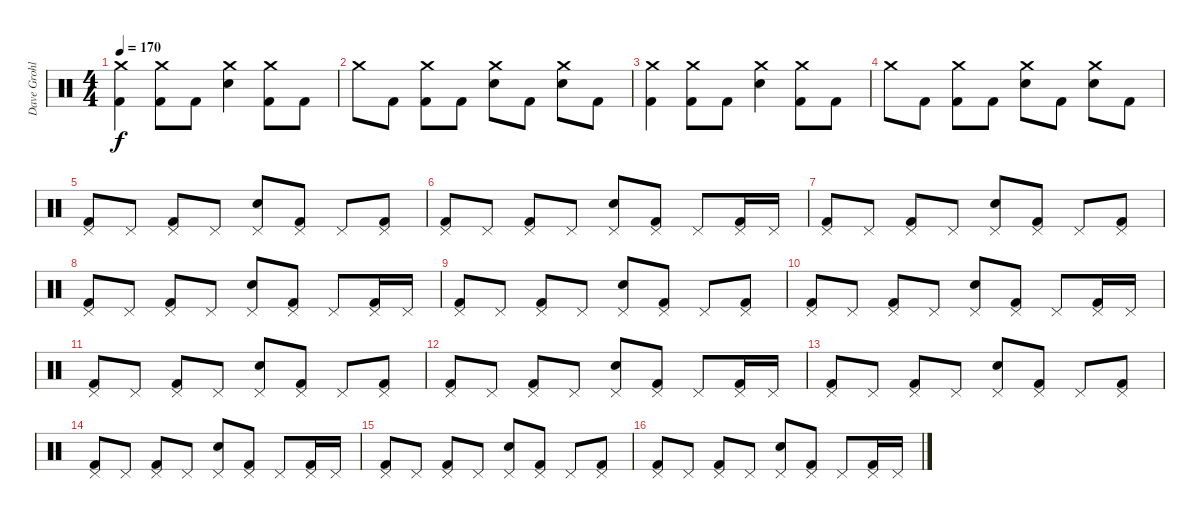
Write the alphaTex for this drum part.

\track ("Dave Grohl (Drums)" "Dave Grohl") {instrument percussion}
\staff {score}
\articulation defaults
\ts (4 4)
\tempo 170
\clef neutral
\ks c
("Crash medium (hit)" "Kick (hit) 2").4{dy f} ("Crash medium (hit)" "Kick (hit) 2").8 "Kick (hit) 2".8 ("Crash medium (hit)" "Electric Snare (hit)").4 ("Crash medium (hit)" "Kick (hit) 2").8 "Kick (hit) 2".8 |
"Crash medium (hit)".8 "Kick (hit) 2".8 ("Crash medium (hit)" "Kick (hit) 2").8 "Kick (hit) 2".8 ("Crash medium (hit)" "Electric Snare (hit)").8 "Kick (hit) 2".8 ("Crash medium (hit)" "Electric Snare (hit)").8 "Kick (hit) 2".8 |
("Crash medium (hit)" "Kick (hit) 2").4 ("Crash medium (hit)" "Kick (hit) 2").8 "Kick (hit) 2".8 ("Crash medium (hit)" "Electric Snare (hit)").4 ("Crash medium (hit)" "Kick (hit) 2").8 "Kick (hit) 2".8 |
"Crash medium (hit)".8 "Kick (hit) 2".8 ("Crash medium (hit)" "Kick (hit) 2").8 "Kick (hit) 2".8 ("Crash medium (hit)" "Electric Snare (hit)").8 "Kick (hit) 2".8 ("Crash medium (hit)" "Electric Snare (hit)").8 "Kick (hit) 2".8 |
("Pedal Hi-Hat (hit)" "Kick (hit) 2").8 "Pedal Hi-Hat (hit)".8 ("Pedal Hi-Hat (hit)" "Kick (hit) 2").8 "Pedal Hi-Hat (hit)".8 ("Pedal Hi-Hat (hit)" "Electric Snare (hit)").8 ("Pedal Hi-Hat (hit)" "Kick (hit) 2").8 "Pedal Hi-Hat (hit)".8 ("Pedal Hi-Hat (hit)" "Kick (hit) 2").8 |
("Pedal Hi-Hat (hit)" "Kick (hit) 2").8 "Pedal Hi-Hat (hit)".8 ("Pedal Hi-Hat (hit)" "Kick (hit) 2").8 "Pedal Hi-Hat (hit)".8 ("Pedal Hi-Hat (hit)" "Electric Snare (hit)").8 ("Pedal Hi-Hat (hit)" "Kick (hit) 2").8 "Pedal Hi-Hat (hit)".8 ("Pedal Hi-Hat (hit)" "Kick (hit) 2").16 "Pedal Hi-Hat (hit)".16 |
("Pedal Hi-Hat (hit)" "Kick (hit) 2").8 "Pedal Hi-Hat (hit)".8 ("Pedal Hi-Hat (hit)" "Kick (hit) 2").8 "Pedal Hi-Hat (hit)".8 ("Pedal Hi-Hat (hit)" "Electric Snare (hit)").8 ("Pedal Hi-Hat (hit)" "Kick (hit) 2").8 "Pedal Hi-Hat (hit)".8 ("Pedal Hi-Hat (hit)" "Kick (hit) 2").8 |
("Pedal Hi-Hat (hit)" "Kick (hit) 2").8 "Pedal Hi-Hat (hit)".8 ("Pedal Hi-Hat (hit)" "Kick (hit) 2").8 "Pedal Hi-Hat (hit)".8 ("Pedal Hi-Hat (hit)" "Electric Snare (hit)").8 ("Pedal Hi-Hat (hit)" "Kick (hit) 2").8 "Pedal Hi-Hat (hit)".8 ("Pedal Hi-Hat (hit)" "Kick (hit) 2").16 "Pedal Hi-Hat (hit)".16 |
("Pedal Hi-Hat (hit)" "Kick (hit) 2").8 "Pedal Hi-Hat (hit)".8 ("Pedal Hi-Hat (hit)" "Kick (hit) 2").8 "Pedal Hi-Hat (hit)".8 ("Pedal Hi-Hat (hit)" "Electric Snare (hit)").8 ("Pedal Hi-Hat (hit)" "Kick (hit) 2").8 "Pedal Hi-Hat (hit)".8 ("Pedal Hi-Hat (hit)" "Kick (hit) 2").8 |
("Pedal Hi-Hat (hit)" "Kick (hit) 2").8 "Pedal Hi-Hat (hit)".8 ("Pedal Hi-Hat (hit)" "Kick (hit) 2").8 "Pedal Hi-Hat (hit)".8 ("Pedal Hi-Hat (hit)" "Electric Snare (hit)").8 ("Pedal Hi-Hat (hit)" "Kick (hit) 2").8 "Pedal Hi-Hat (hit)".8 ("Pedal Hi-Hat (hit)" "Kick (hit) 2").16 "Pedal Hi-Hat (hit)".16 |
("Pedal Hi-Hat (hit)" "Kick (hit) 2").8 "Pedal Hi-Hat (hit)".8 ("Pedal Hi-Hat (hit)" "Kick (hit) 2").8 "Pedal Hi-Hat (hit)".8 ("Pedal Hi-Hat (hit)" "Electric Snare (hit)").8 ("Pedal Hi-Hat (hit)" "Kick (hit) 2").8 "Pedal Hi-Hat (hit)".8 ("Pedal Hi-Hat (hit)" "Kick (hit) 2").8 |
("Pedal Hi-Hat (hit)" "Kick (hit) 2").8 "Pedal Hi-Hat (hit)".8 ("Pedal Hi-Hat (hit)" "Kick (hit) 2").8 "Pedal Hi-Hat (hit)".8 ("Pedal Hi-Hat (hit)" "Electric Snare (hit)").8 ("Pedal Hi-Hat (hit)" "Kick (hit) 2").8 "Pedal Hi-Hat (hit)".8 ("Pedal Hi-Hat (hit)" "Kick (hit) 2").16 "Pedal Hi-Hat (hit)".16 |
("Pedal Hi-Hat (hit)" "Kick (hit) 2").8 "Pedal Hi-Hat (hit)".8 ("Pedal Hi-Hat (hit)" "Kick (hit) 2").8 "Pedal Hi-Hat (hit)".8 ("Pedal Hi-Hat (hit)" "Electric Snare (hit)").8 ("Pedal Hi-Hat (hit)" "Kick (hit) 2").8 "Pedal Hi-Hat (hit)".8 ("Pedal Hi-Hat (hit)" "Kick (hit) 2").8 |
("Pedal Hi-Hat (hit)" "Kick (hit) 2").8 "Pedal Hi-Hat (hit)".8 ("Pedal Hi-Hat (hit)" "Kick (hit) 2").8 "Pedal Hi-Hat (hit)".8 ("Pedal Hi-Hat (hit)" "Electric Snare (hit)").8 ("Pedal Hi-Hat (hit)" "Kick (hit) 2").8 "Pedal Hi-Hat (hit)".8 ("Pedal Hi-Hat (hit)" "Kick (hit) 2").16 "Pedal Hi-Hat (hit)".16 |
("Pedal Hi-Hat (hit)" "Kick (hit) 2").8 "Pedal Hi-Hat (hit)".8 ("Pedal Hi-Hat (hit)" "Kick (hit) 2").8 "Pedal Hi-Hat (hit)".8 ("Pedal Hi-Hat (hit)" "Electric Snare (hit)").8 ("Pedal Hi-Hat (hit)" "Kick (hit) 2").8 "Pedal Hi-Hat (hit)".8 ("Pedal Hi-Hat (hit)" "Kick (hit) 2").8 |
("Pedal Hi-Hat (hit)" "Kick (hit) 2").8 "Pedal Hi-Hat (hit)".8 ("Pedal Hi-Hat (hit)" "Kick (hit) 2").8 "Pedal Hi-Hat (hit)".8 ("Pedal Hi-Hat (hit)" "Electric Snare (hit)").8 ("Pedal Hi-Hat (hit)" "Kick (hit) 2").8 "Pedal Hi-Hat (hit)".8 ("Pedal Hi-Hat (hit)" "Kick (hit) 2").16 "Pedal Hi-Hat (hit)".16
